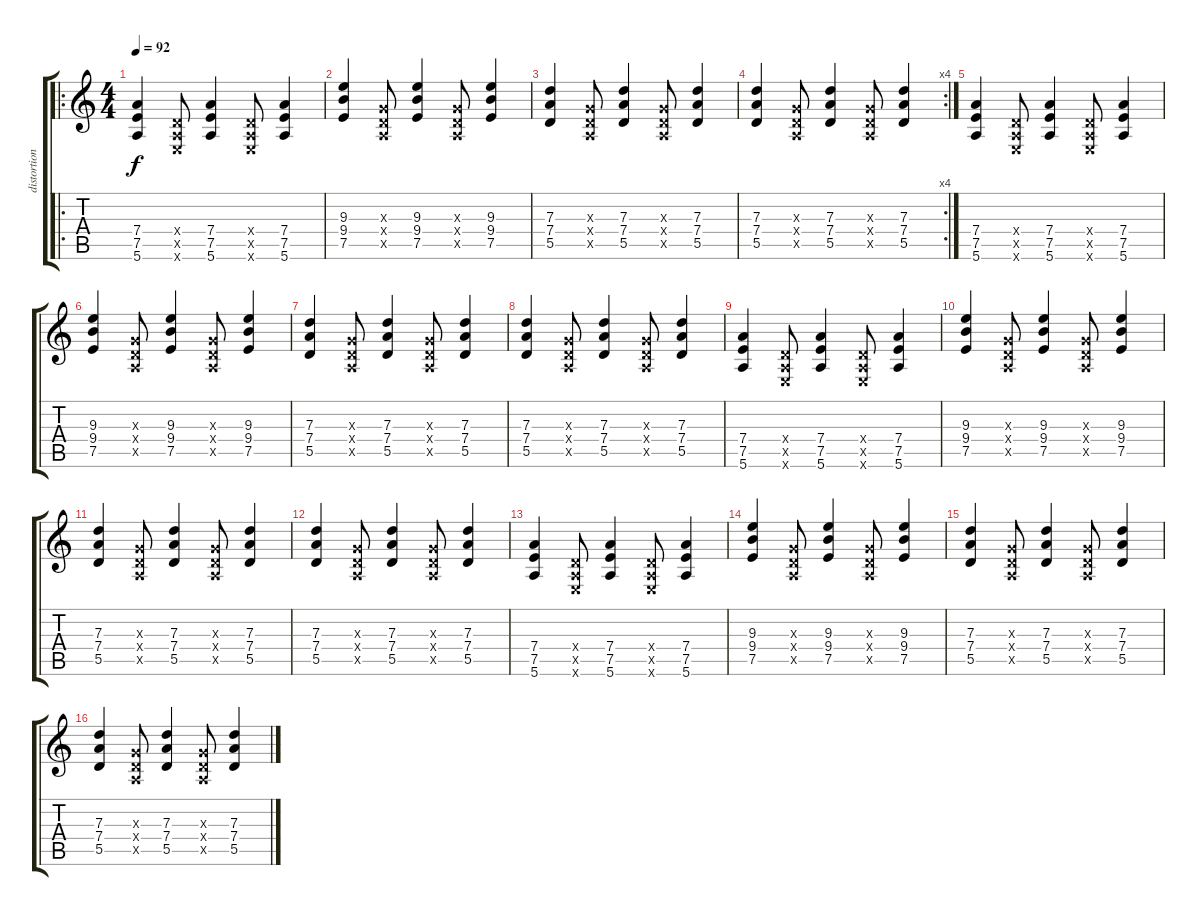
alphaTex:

\track ("distortion rhythm" "distortion") {instrument distortionguitar}
\staff {score tabs}
\tuning (E4 B3 G3 D3 A2 E2) {hide}
\ro
\ts (4 4)
\tempo 92
\clef g2
\ks c
(7.4 7.5 5.6).4{dy f} (0.4{x} 0.5{x} 0.6{x}).8 (7.4 7.5 5.6).4 (0.4{x} 0.5{x} 0.6{x}).8 (7.4 7.5 5.6).4 |
(9.3 9.4 7.5).4 (0.3{x} 0.4{x} 0.5{x}).8 (9.3 9.4 7.5).4 (0.3{x} 0.4{x} 0.5{x}).8 (9.3 9.4 7.5).4 |
(7.3 7.4 5.5).4 (0.3{x} 0.4{x} 0.5{x}).8 (7.3 7.4 5.5).4 (0.3{x} 0.4{x} 0.5{x}).8 (7.3 7.4 5.5).4 |
\rc 4
(7.3 7.4 5.5).4 (0.3{x} 0.4{x} 0.5{x}).8 (7.3 7.4 5.5).4 (0.3{x} 0.4{x} 0.5{x}).8 (7.3 7.4 5.5).4 |
(7.4 7.5 5.6).4 (0.4{x} 0.5{x} 0.6{x}).8 (7.4 7.5 5.6).4 (0.4{x} 0.5{x} 0.6{x}).8 (7.4 7.5 5.6).4 |
(9.3 9.4 7.5).4 (0.3{x} 0.4{x} 0.5{x}).8 (9.3 9.4 7.5).4 (0.3{x} 0.4{x} 0.5{x}).8 (9.3 9.4 7.5).4 |
(7.3 7.4 5.5).4 (0.3{x} 0.4{x} 0.5{x}).8 (7.3 7.4 5.5).4 (0.3{x} 0.4{x} 0.5{x}).8 (7.3 7.4 5.5).4 |
(7.3 7.4 5.5).4 (0.3{x} 0.4{x} 0.5{x}).8 (7.3 7.4 5.5).4 (0.3{x} 0.4{x} 0.5{x}).8 (7.3 7.4 5.5).4 |
(7.4 7.5 5.6).4 (0.4{x} 0.5{x} 0.6{x}).8 (7.4 7.5 5.6).4 (0.4{x} 0.5{x} 0.6{x}).8 (7.4 7.5 5.6).4 |
(9.3 9.4 7.5).4 (0.3{x} 0.4{x} 0.5{x}).8 (9.3 9.4 7.5).4 (0.3{x} 0.4{x} 0.5{x}).8 (9.3 9.4 7.5).4 |
(7.3 7.4 5.5).4 (0.3{x} 0.4{x} 0.5{x}).8 (7.3 7.4 5.5).4 (0.3{x} 0.4{x} 0.5{x}).8 (7.3 7.4 5.5).4 |
(7.3 7.4 5.5).4 (0.3{x} 0.4{x} 0.5{x}).8 (7.3 7.4 5.5).4 (0.3{x} 0.4{x} 0.5{x}).8 (7.3 7.4 5.5).4 |
(7.4 7.5 5.6).4 (0.4{x} 0.5{x} 0.6{x}).8 (7.4 7.5 5.6).4 (0.4{x} 0.5{x} 0.6{x}).8 (7.4 7.5 5.6).4 |
(9.3 9.4 7.5).4 (0.3{x} 0.4{x} 0.5{x}).8 (9.3 9.4 7.5).4 (0.3{x} 0.4{x} 0.5{x}).8 (9.3 9.4 7.5).4 |
(7.3 7.4 5.5).4 (0.3{x} 0.4{x} 0.5{x}).8 (7.3 7.4 5.5).4 (0.3{x} 0.4{x} 0.5{x}).8 (7.3 7.4 5.5).4 |
(7.3 7.4 5.5).4 (0.3{x} 0.4{x} 0.5{x}).8 (7.3 7.4 5.5).4 (0.3{x} 0.4{x} 0.5{x}).8 (7.3 7.4 5.5).4
